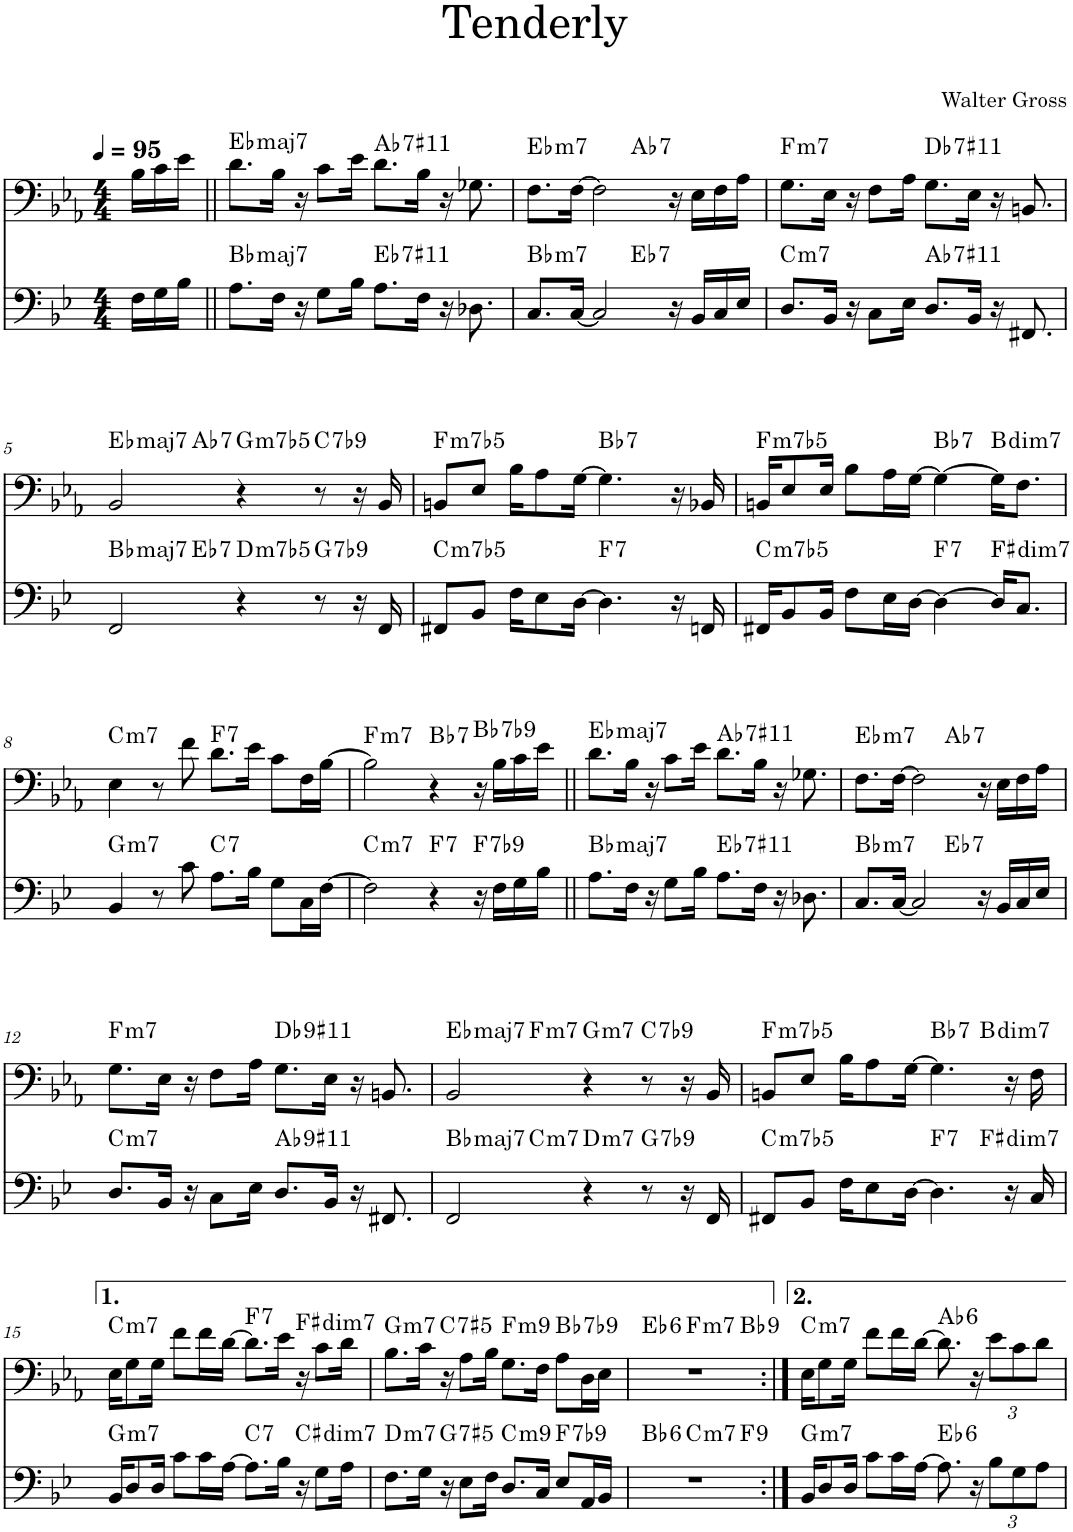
**kern	**harte	**kern	**harte
*part2	*part2	*part1	*part1
*staff2	*	*staff1	*
*I"Piano	*	*I"Piano, Brasstard	*
*I'Pno	*	*I'Pno	*
*clefF4	*	*clefF4	*
*Trd-3c-5	*	*	*
*k[b-e-]	*	*k[b-e-a-]	*
*M4/4	*	*M4/4	*
*MM95	*	*MM95	*
=1	=1	=1	=1
16F\LL	.	16B-\LL	.
16G\	.	16c\	.
16B-\JJ	.	16e-\JJ	.
=2||	=2||	=2||	=2||
!	!LO:H:kt=maj7	!	!LO:H:kt=maj7
8.A\L	Bb:maj7	8.d\L	Eb:maj7
16F\Jk	.	16B-\Jk	.
16r	.	16r	.
8G\L	.	8c\L	.
16B-\Jk	.	16e-\Jk	.
!	!LO:H:kt=7	!	!LO:H:kt=7
8.A\L	Eb:7(#11)	8.d\L	Ab:7(#11)
16F\Jk	.	16B-\Jk	.
16r	.	16r	.
8.D-X\	.	8.G-X\	.
=3	=3	=3	=3
!	!LO:H:kt=m7	!	!LO:H:kt=m7
*^	*	*^	*
8.C/L	2ryy	Bb:min7	8.F\L	2ryy	Eb:min7
[16C/Jk	.	.	[16F\Jk	.	.
2C/]	.	.	2F\]	.	.
!	!	!LO:H:kt=7	!	!	!LO:H:kt=7
.	2ryy	Eb:7	.	2ryy	Ab:7
16r	.	.	16r	.	.
16BB-/LL	.	.	16E-\LL	.	.
16C/	.	.	16F\	.	.
16E-/JJ	.	.	16A-\JJ	.	.
=4	=4	=4	=4	=4	=4
!	!	!LO:H:kt=m7	!	!	!LO:H:kt=m7
*v	*v	*	*	*	*
*	*	*v	*v	*
8.D/L	C:min7	8.G\L	F:min7
16BB-/Jk	.	16E-\Jk	.
16r	.	16r	.
8C\L	.	8F\L	.
16E-\Jk	.	16A-\Jk	.
!	!LO:H:kt=7	!	!LO:H:kt=7
8.D/L	Ab:7(#11)	8.G\L	Db:7(#11)
16BB-/Jk	.	16E-\Jk	.
16r	.	16r	.
8.FF#X/	.	8.BBn/	.
!!LO:LB:g=z
=5	=5	=5	=5
!	!LO:H:kt=maj7	!	!LO:H:kt=maj7
*^	*	*^	*
2FF/	4ryy	Bb:maj7	2BB-/	4ryy	Eb:maj7
!	!	!LO:H:kt=7	!	!	!LO:H:kt=7
.	2.ryy	Eb:7	.	2.ryy	Ab:7
!	!	!LO:H:kt=m7b5	!	!	!LO:H:kt=m7b5
4r	.	D:hdim7	4r	.	G:hdim7
!	!	!LO:H:kt=7	!	!	!LO:H:kt=7
8r	.	G:7(b9)	8r	.	C:7(b9)
16r	.	.	16r	.	.
16FF/	.	.	16BB-/	.	.
=6	=6	=6	=6	=6	=6
!	!	!LO:H:kt=m7b5	!	!	!LO:H:kt=m7b5
*v	*v	*	*	*	*
*	*	*v	*v	*
8FF#X/L	C:hdim7	8BBn/L	F:hdim7
8BB-/J	.	8E-/J	.
16F\KL	.	16B-\KL	.
8E-\	.	8A-\	.
[16D\Jk	.	[16G\Jk	.
!	!LO:H:kt=7	!	!LO:H:kt=7
4.D\]	F:7	4.G\]	Bb:7
16r	.	16r	.
16FFn/	.	16BB-X/	.
=7	=7	=7	=7
!	!LO:H:kt=m7b5	!	!LO:H:kt=m7b5
16FF#X/KL	C:hdim7	16BBn/KL	F:hdim7
8BB-/	.	8E-/	.
16BB-/Jk	.	16E-/Jk	.
8F\L	.	8B-\L	.
16E-\L	.	16A-\L	.
[16D\JJ	.	[16G\JJ	.
!	!LO:H:kt=7	!	!LO:H:kt=7
4D\_	F:7	4G\_	Bb:7
!	!LO:H:kt=dim7	!	!LO:H:kt=dim7
16D/KL]	F#:dim7	16G\KL]	B:dim7
8.C/J	.	8.F\J	.
!!LO:LB:g=z
=8	=8	=8	=8
!	!LO:H:kt=m7	!	!LO:H:kt=m7
4BB-/	G:min7	4E-\	C:min7
8r	.	8r	.
8c\	.	8f\	.
!	!LO:H:kt=7	!	!LO:H:kt=7
8.A\L	C:7	8.d\L	F:7
16B-\Jk	.	16e-\Jk	.
8G\L	.	8c\L	.
16C\L	.	16F\L	.
[16F\JJ	.	[16B-\JJ	.
=9	=9	=9	=9
!	!LO:H:kt=m7	!	!LO:H:kt=m7
2F\]	C:min7	2B-\]	F:min7
!	!LO:H:kt=7	!	!LO:H:kt=7
4r	F:7	4r	Bb:7
!	!LO:H:kt=7	!	!LO:H:kt=7
16r	F:7(b9)	16r	Bb:7(b9)
16F\LL	.	16B-\LL	.
16G\	.	16c\	.
16B-\JJ	.	16e-\JJ	.
=10||	=10||	=10||	=10||
!	!LO:H:kt=maj7	!	!LO:H:kt=maj7
8.A\L	Bb:maj7	8.d\L	Eb:maj7
16F\Jk	.	16B-\Jk	.
16r	.	16r	.
8G\L	.	8c\L	.
16B-\Jk	.	16e-\Jk	.
!	!LO:H:kt=7	!	!LO:H:kt=7
8.A\L	Eb:7(#11)	8.d\L	Ab:7(#11)
16F\Jk	.	16B-\Jk	.
16r	.	16r	.
8.D-X\	.	8.G-X\	.
=11	=11	=11	=11
!	!LO:H:kt=m7	!	!LO:H:kt=m7
*^	*	*^	*
8.C/L	2ryy	Bb:min7	8.F\L	2ryy	Eb:min7
[16C/Jk	.	.	[16F\Jk	.	.
2C/]	.	.	2F\]	.	.
!	!	!LO:H:kt=7	!	!	!LO:H:kt=7
.	2ryy	Eb:7	.	2ryy	Ab:7
16r	.	.	16r	.	.
16BB-/LL	.	.	16E-\LL	.	.
16C/	.	.	16F\	.	.
16E-/JJ	.	.	16A-\JJ	.	.
!!LO:LB:g=z
=12	=12	=12	=12	=12	=12
!	!	!LO:H:kt=m7	!	!	!LO:H:kt=m7
*v	*v	*	*	*	*
*	*	*v	*v	*
8.D/L	C:min7	8.G\L	F:min7
16BB-/Jk	.	16E-\Jk	.
16r	.	16r	.
8C\L	.	8F\L	.
16E-\Jk	.	16A-\Jk	.
!	!LO:H:kt=9	!	!LO:H:kt=9
8.D/L	Ab:9(#11)	8.G\L	Db:9(#11)
16BB-/Jk	.	16E-\Jk	.
16r	.	16r	.
8.FF#X/	.	8.BBn/	.
=13	=13	=13	=13
!	!LO:H:kt=maj7	!	!LO:H:kt=maj7
*^	*	*^	*
2FF/	4ryy	Bb:maj7	2BB-/	4ryy	Eb:maj7
!	!	!LO:H:kt=m7	!	!	!LO:H:kt=m7
.	2.ryy	C:min7	.	2.ryy	F:min7
!	!	!LO:H:kt=m7	!	!	!LO:H:kt=m7
4r	.	D:min7	4r	.	G:min7
!	!	!LO:H:kt=7	!	!	!LO:H:kt=7
8r	.	G:7(b9)	8r	.	C:7(b9)
16r	.	.	16r	.	.
16FF/	.	.	16BB-/	.	.
=14	=14	=14	=14	=14	=14
!	!	!LO:H:kt=m7b5	!	!	!LO:H:kt=m7b5
8FF#X/L	2.ryy	C:hdim7	8BBn/L	2.ryy	F:hdim7
8BB-/J	.	.	8E-/J	.	.
16F\KL	.	.	16B-\KL	.	.
8E-\	.	.	8A-\	.	.
[16D\Jk	.	.	[16G\Jk	.	.
!	!	!LO:H:kt=7	!	!	!LO:H:kt=7
4.D\]	.	F:7	4.G\]	.	Bb:7
!	!	!LO:H:kt=dim7	!	!	!LO:H:kt=dim7
.	4ryy	F#:dim7	.	4ryy	B:dim7
16r	.	.	16r	.	.
16C/	.	.	16F\	.	.
!!LO:LB:g=z
=15	=15	=15	=15	=15	=15
!	!	!LO:H:kt=m7	!	!	!LO:H:kt=m7
*v	*v	*	*	*	*
*	*	*v	*v	*
16BB-/KL	G:min7	16E-\KL	C:min7
8D/	.	8G\	.
16D/Jk	.	16G\Jk	.
8c\L	.	8f\L	.
16c\L	.	16f\L	.
[16A\JJ	.	[16d\JJ	.
!	!LO:H:kt=7	!	!LO:H:kt=7
8.A\L]	C:7	8.d\L]	F:7
16B-\Jk	.	16e-\Jk	.
!	!LO:H:kt=dim7	!	!LO:H:kt=dim7
16r	C#:dim7	16r	F#:dim7
8G\L	.	8c\L	.
16A\Jk	.	16d\Jk	.
=16	=16	=16	=16
!	!LO:H:kt=m7	!	!LO:H:kt=m7
8.F\L	D:min7	8.B-\L	G:min7
16G\Jk	.	16c\Jk	.
!	!LO:H:kt=7	!	!LO:H:kt=7
16r	G:(3,#5,b7)	16r	C:(3,#5,b7)
8E-\L	.	8A-\L	.
16F\Jk	.	16B-\Jk	.
!	!LO:H:kt=m9	!	!LO:H:kt=m9
8.D/L	C:min9	8.G\L	F:min9
16C/Jk	.	16F\Jk	.
!	!LO:H:kt=7	!	!LO:H:kt=7
8E-/L	F:7(b9)	8A-\L	Bb:7(b9)
16AA/L	.	16D\L	.
16BB-/JJ	.	16E-\JJ	.
=17	=17	=17	=17
!	!LO:H:kt=6	!	!LO:H:kt=6
*^	*	*^	*
*	*^	*	*	*^	*
1r	2ryy	2.ryy	Bb:maj6	1r	2ryy	2.ryy	Eb:maj6
!	!	!	!LO:H:kt=m7	!	!	!	!LO:H:kt=m7
.	2ryy	.	C:min7	.	2ryy	.	F:min7
!	!	!	!LO:H:kt=9	!	!	!	!LO:H:kt=9
.	.	4ryy	F:9	.	.	4ryy	Bb:9
=18:|!	=18:|!	=18:|!	=18:|!	=18:|!	=18:|!	=18:|!	=18:|!
!	!	!	!LO:H:kt=m7	!	!	!	!LO:H:kt=m7
*v	*v	*v	*	*	*	*	*
*	*	*v	*v	*v	*
16BB-/KL	G:min7	16E-\KL	C:min7
8D/	.	8G\	.
16D/Jk	.	16G\Jk	.
8c\L	.	8f\L	.
16c\L	.	16f\L	.
[16A\JJ	.	[16d\JJ	.
!	!LO:H:kt=6	!	!LO:H:kt=6
8.A\]	Eb:maj6	8.d\]	Ab:maj6
16r	.	16r	.
*Xbrackettup	*	*Xbrackettup	*
12B-\L	.	12e-\L	.
12G\	.	12c\	.
12A\J	.	12d\J	.
=	=	=	=
*-	*-	*-	*-
